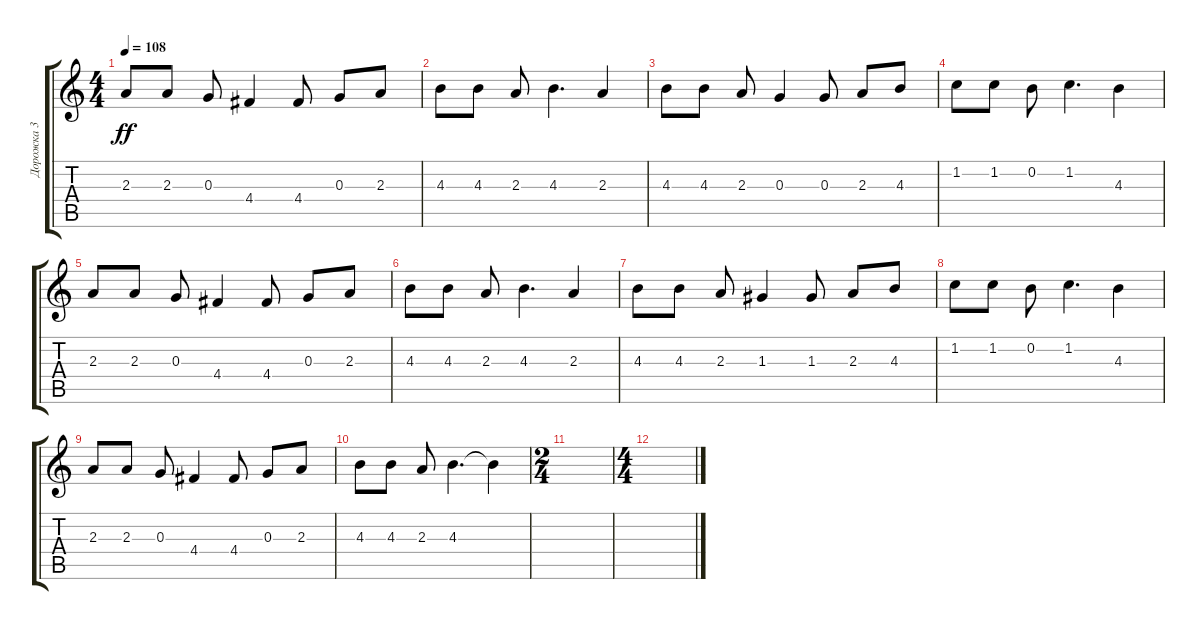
\track ("Дорожка 3" "Дорожка 3") {instrument electricguitarclean}
\staff {score tabs}
\tuning (E4 B3 G3 D3 A2 E2) {hide}
\ts (4 4)
\tempo 108
\clef g2
\ks c
2.3.8{dy ff} 2.3.8 0.3.8 4.4.4 4.4.8 0.3.8 2.3.8 |
4.3.8 4.3.8 2.3.8 4.3.4{d} 2.3.4 |
4.3.8 4.3.8 2.3.8 0.3.4 0.3.8 2.3.8 4.3.8 |
1.2.8 1.2.8 0.2.8 1.2.4{d} 4.3.4 |
2.3.8 2.3.8 0.3.8 4.4.4 4.4.8 0.3.8 2.3.8 |
4.3.8 4.3.8 2.3.8 4.3.4{d} 2.3.4 |
4.3.8 4.3.8 2.3.8 1.3.4 1.3.8 2.3.8 4.3.8 |
1.2.8 1.2.8 0.2.8 1.2.4{d} 4.3.4 |
2.3.8 2.3.8 0.3.8 4.4.4 4.4.8 0.3.8 2.3.8 |
4.3.8 4.3.8 2.3.8 4.3.4{d} 4.3{t}.4 |
\ts (2 4)
|
\ts (4 4)
